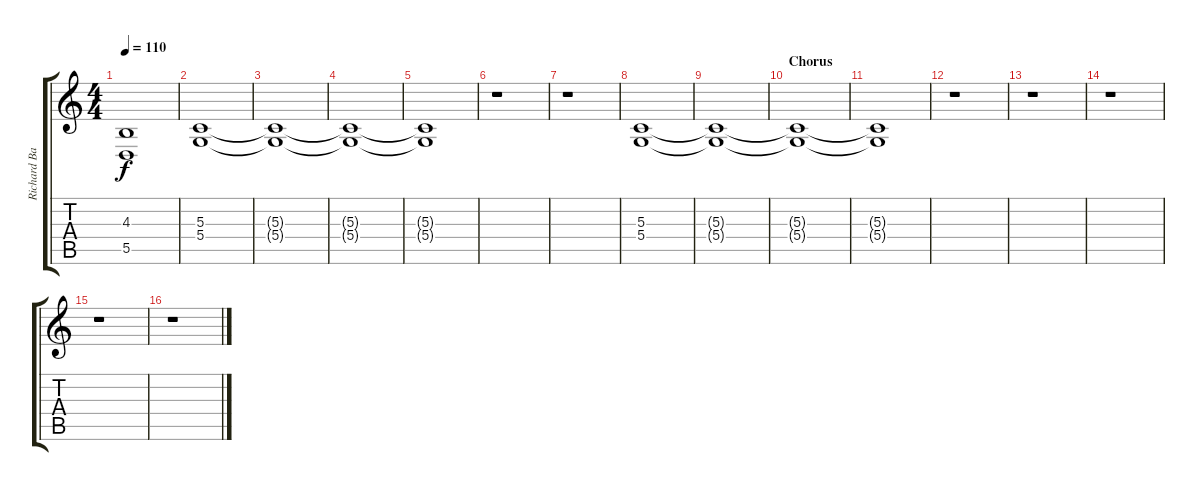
\track ("Richard Barbieri - Keyboard 1" "Richard Ba") {instrument pad2warm}
\staff {score tabs}
\tuning (E4 B3 G3 D3 A2 E2) {hide}
\ts (4 4)
\tempo 110
\clef g2
\ks c
(4.3{t} 5.5{t}).1{dy f} |
(5.3 5.4).1 |
(5.3{t} 5.4{t}).1 |
(5.3{t} 5.4{t}).1 |
(5.3{t} 5.4{t}).1 |
r.1 |
r.1 |
(5.3 5.4).1 |
(5.3{t} 5.4{t}).1 |
\section ("" "Chorus")
(5.3{t} 5.4{t}).1 |
(5.3{t} 5.4{t}).1 |
r.1 |
r.1 |
r.1 |
r.1 |
r.1
